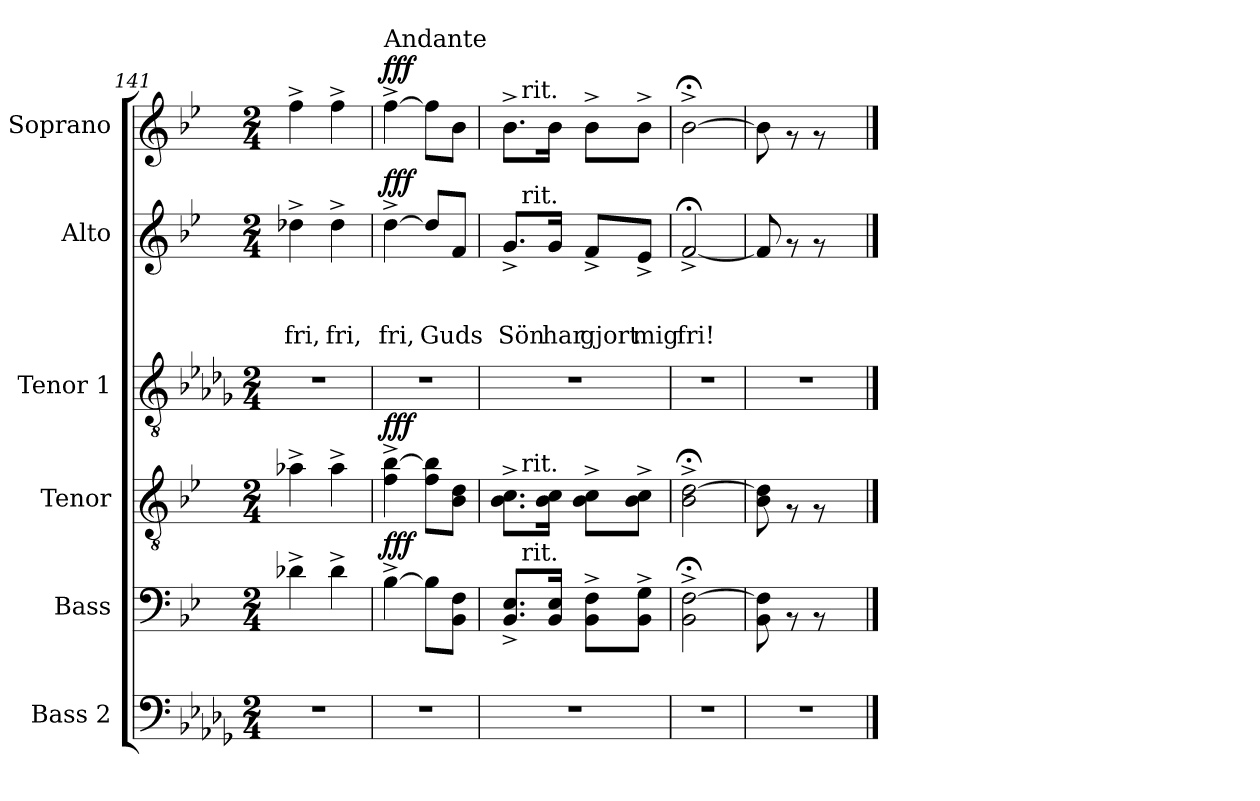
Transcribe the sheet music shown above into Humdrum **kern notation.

**kern	**kern	**dynam	**kern	**dynam	**kern	**kern	**text	**text	**text	**dynam	**kern	**dynam
*part6	*part5	*part5	*part4	*part4	*part3	*part2	*part2	*part2	*part2	*part2	*part1	*part1
*staff6	*staff5	*staff5	*staff4	*staff4	*staff3	*staff2	*staff2	*staff2	*staff2	*staff2	*staff1	*staff1
*I"Bass 2	*I"Bass	*	*I"Tenor	*	*I"Tenor 1	*I"Alto	*	*	*	*	*I"Soprano	*
*	*I'Bass 1	*	*I'Tenor 2	*	*	*I'Alto	*	*	*	*	*I'Soprano	*
*clefF4	*clefF4	*	*clefGv2	*	*clefGv2	*clefG2	*	*	*	*	*clefG2	*
*ITrd2c3	*	*	*	*	*ITrd2c3	*	*	*	*	*	*	*
*k[b-e-]	*k[b-e-]	*	*k[b-e-]	*	*k[b-e-]	*k[b-e-]	*	*	*	*	*k[b-e-]	*
*B-:	*B-:	*	*B-:	*	*B-:	*B-:	*	*	*	*	*B-:	*
*M2/4	*M2/4	*	*M2/4	*	*M2/4	*M2/4	*	*	*	*	*M2/4	*
=141	=141	=141	=141	=141	=141	=141	=141	=141	=141	=141	=141	=141
!	!	!	!	!	!	!	!	!	!LO:LY:b	!	!	!
2r	4d-X^>\	.	4a-X^>\	.	2r	4dd-X^>\	.	.	fri,	.	4ff^>\	.
!	!	!	!	!	!	!	!	!	!LO:LY:b	!	!	!
.	4d-^>\	.	4a-^>\	.	.	4dd-^>\	.	.	fri,	.	4ff^>\	.
=142	=142	=142	=142	=142	=142	=142	=142	=142	=142	=142	=142	=142
!	!	!	!	!	!	!	!	!	!	!	!LO:TX:a:t=Andante	!
!	!	!LO:DY:a	!	!LO:DY:a	!	!	!	!	!LO:LY:b	!LO:DY:a	!	!LO:DY:a
2r	[>4B-^>\	fff	4f\^> [>4b-\^>	fff	2r	[>4dd^>\	.	.	fri,	fff	[>4ff^>\	fff
!	!	!	!	!	!	!	!	!	!LO:LY:b	!	!	!
.	8B-\L]	.	8f\ 8b-]\L	.	.	8dd/L]	.	.	Guds	.	8ff\L]	.
.	8BB-\ 8F\J	.	8B-\ 8d\J	.	.	8f/J	.	.	.	.	8b-\J	.
=143	=143	=143	=143	=143	=143	=143	=143	=143	=143	=143	=143	=143
!	!	!	!	!	!	!	!	!	!LO:LY:b	!	!	!
*	*^	*	*^	*	*	*^	*	*	*	*	*^	*
2r	8.BB-^</ 8.E-^</L	16ryy	.	8.B-^>\ 8.c^>\L	16ryy	.	2r	8.g^</L	16ryy	.	.	Sön	.	8.b-^>\L	16ryy	.
!	!	!	!	!	!	!	!	!	!	!	!	!	!	!	!LO:TX:a:t=rit.	!
!	!	!	!	!	!	!	!	!	!LO:TX:a:t=rit.	!	!	!	!	!	!	!
!	!	!	!	!	!LO:TX:a:t=rit.	!	!	!	!	!	!	!	!	!	!	!
!	!	!LO:TX:a:t=rit.	!	!	!	!	!	!	!	!	!	!	!	!	!	!
.	.	4..ryy	.	.	4..ryy	.	.	.	4..ryy	.	.	.	.	.	4..ryy	.
!	!	!	!	!	!	!	!	!	!	!	!	!LO:LY:b	!	!	!	!
.	16BB-/ 16E-/Jk	.	.	16B-\ 16c\Jk	.	.	.	16g/Jk	.	.	.	har	.	16b-\Jk	.	.
!	!	!	!	!	!	!	!	!	!	!	!	!LO:LY:b	!	!	!	!
.	8BB-^>\ 8F^>\L	.	.	8B-^>\ 8c^>\L	.	.	.	8f^</L	.	.	.	gjort	.	8b-^>\L	.	.
!	!	!	!	!	!	!	!	!	!	!	!	!LO:LY:b	!	!	!	!
.	8BB-^>\ 8G^>\J	.	.	8B-^>\ 8c^>\J	.	.	.	8e-^</J	.	.	.	mig	.	8b-^>\J	.	.
=144	=144	=144	=144	=144	=144	=144	=144	=144	=144	=144	=144	=144	=144	=144	=144	=144
!	!	!	!	!	!	!	!	!	!	!	!	!LO:LY:b	!	!	!	!
*	*v	*v	*	*	*	*	*	*v	*v	*	*	*	*	*v	*v	*
*	*	*	*v	*v	*	*	*	*	*	*	*	*	*
2r	2BB-\;<^> [>2F\;<^>	.	2B-\;<^> [>2d\;<^>	.	2r	[<2f;^</	.	.	fri!	.	[>2b-;<^>\	.
=145	=145	=145	=145	=145	=145	=145	=145	=145	=145	=145	=145	=145
2r	8BB-\ 8F\]	.	8B-\ 8d\]	.	2r	8f/]	.	.	.	.	8b-\]	.
.	8rAA	.	8rF	.	.	8rf	.	.	.	.	8rf	.
.	8rAA	.	8rF	.	.	8rf	.	.	.	.	8rf	.
.	8ryy	.	8ryy	.	.	8ryy	.	.	.	.	8ryy	.
==	==	==	==	==	==	==	==	==	==	==	==	==
*-	*-	*-	*-	*-	*-	*-	*-	*-	*-	*-	*-	*-
